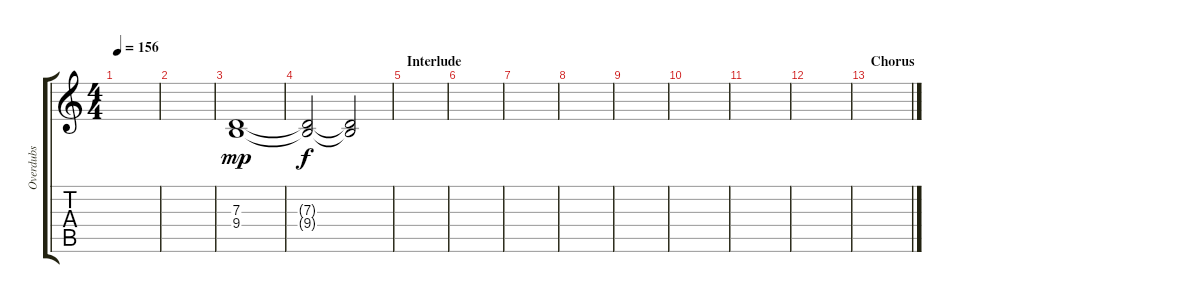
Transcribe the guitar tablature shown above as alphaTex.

\track ("Overdubs" "Overdubs") {instrument synthstrings1}
\staff {score tabs}
\tuning (E4 B3 G3 D3 A2 E2) {hide}
\ts (4 4)
\tempo 156
\clef g2
\ks c
|
|
(7.3 9.4).1{dy mp} |
(7.3{t} 9.4{t}).2{dy f} (7.3{t} 9.4{t}).2 |
\section ("" "Interlude")
|
|
|
|
|
|
|
|
\section ("" "Chorus")
